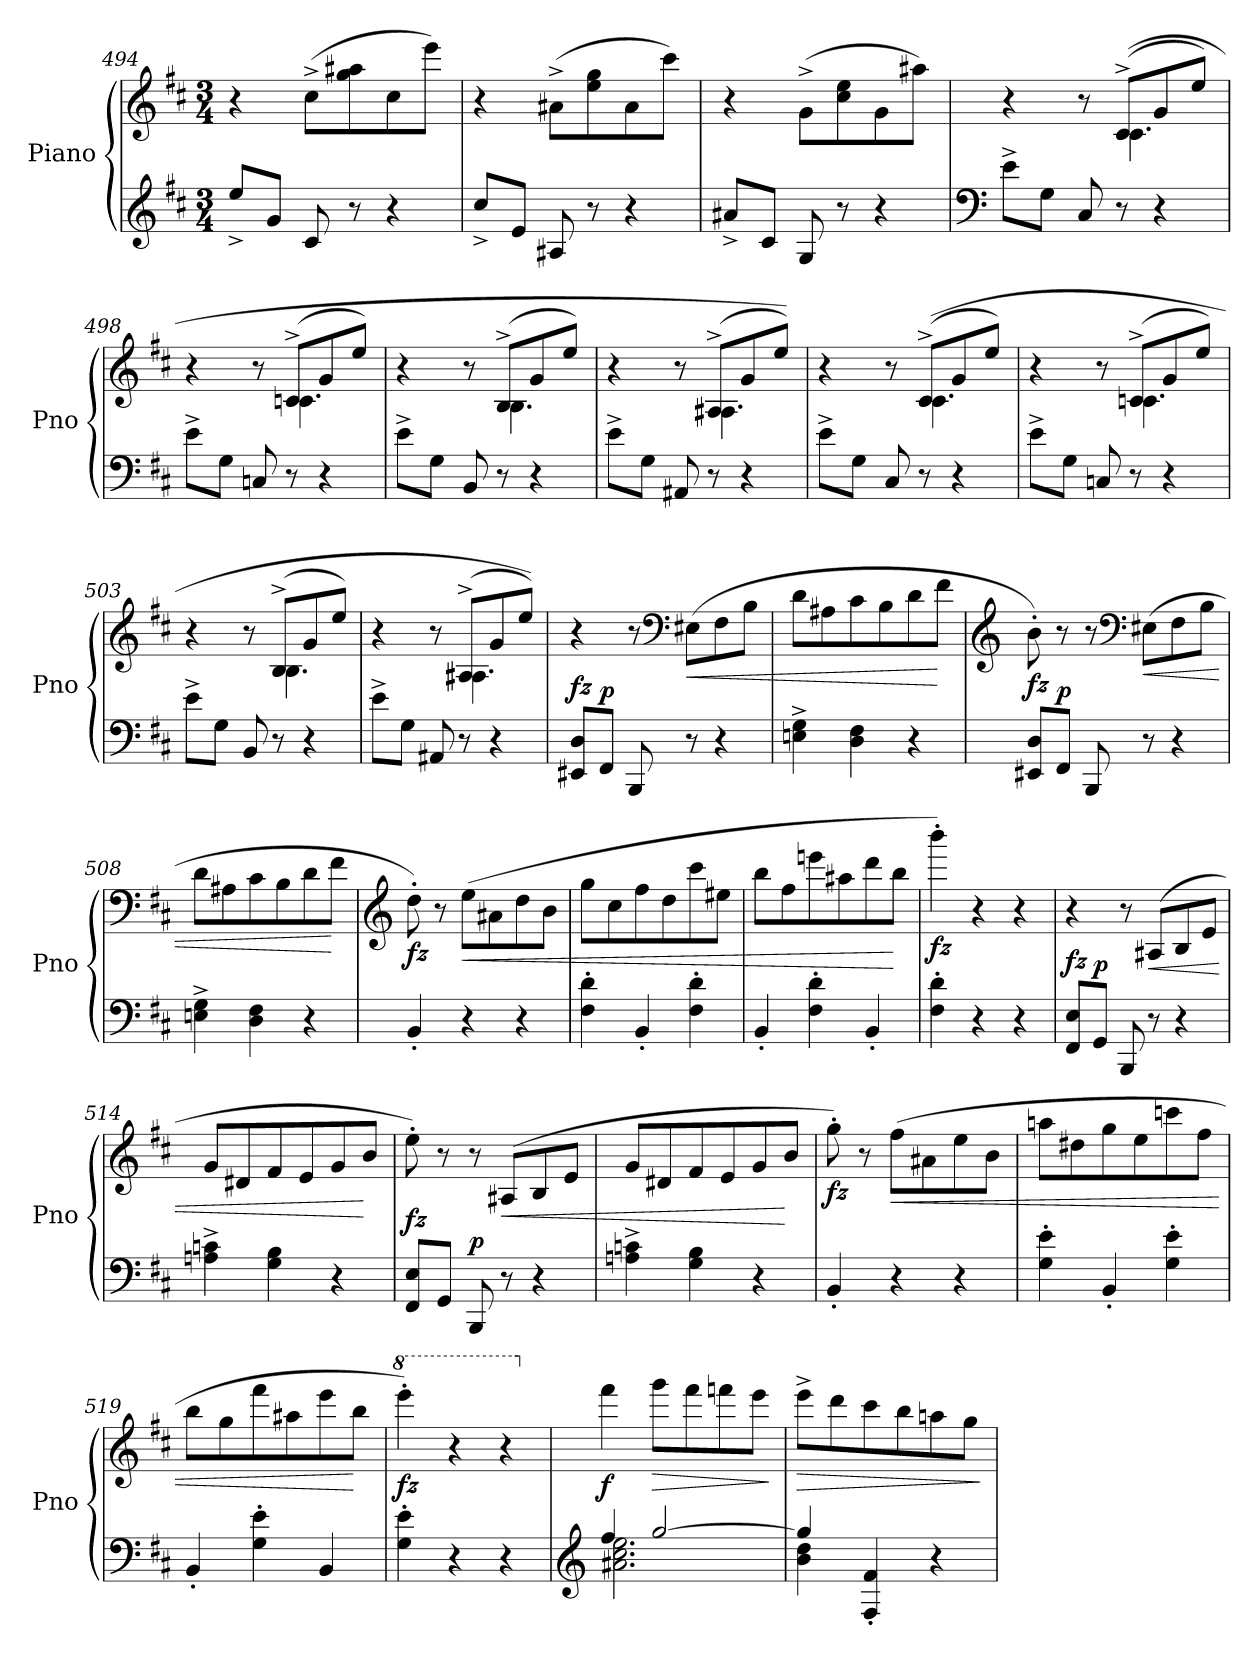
**kern	**kern	**dynam
*part1	*part1	*part1
*staff2	*staff1	*staff1/2
*I"Piano	*	*
*I'Pno	*	*
*clefG2	*clefG2	*
*k[f#c#]	*k[f#c#]	*
*M3/4	*M3/4	*
=494	=494	=494
8ee^/L	4r	.
8g/J	.	.
8c#/	(8cc#^\L	.
8r	8gg\ 8aa#X\	.
4r	8cc#\	.
.	8eee\J)	.
=495	=495	=495
8cc#^/L	4r	.
8e/J	.	.
8A#X/	(8a#X^\L	.
8r	8ee\ 8gg\	.
4r	8a#\	.
.	8ccc#\J)	.
=496	=496	=496
8a#X^/L	4r	.
8c#/J	.	.
8G/	(8g^\L	.
8r	8cc#\ 8ee\	.
4r	8g\	.
.	8aa#X\J)	.
=497	=497	=497
*clefF4	*	*
*	*^	*
8e^\L	4r	4.ryy	.
8G\J	.	.	.
8C#/	8r	.	.
8r	((8c#^/L	4.c#\	.
4r	8g/	.	.
.	8ee/J)	.	.
!!LO:LB:g=z	!!
=498	=498	=498	=498
8e^\L	4r	4.ryy	.
8G\J	.	.	.
8Cn/	8r	.	.
8r	(8cn^/L	4.c\	.
4r	8g/	.	.
.	8ee/J)	.	.
!!LO:LB:g=z	!!
=499	=499	=499	=499
8e^\L	4r	4.ryy	.
8G\J	.	.	.
8BB/	8r	.	.
8r	(8B^/L	4.B\	.
4r	8g/	.	.
.	8ee/J)	.	.
=500	=500	=500	=500
8e^\L	4r	4.ryy	.
8G\J	.	.	.
8AA#X/	8r	.	.
8r	(8A#X^/L	4.A#\	.
4r	8g/	.	.
.	8ee/J))	.	.
=501	=501	=501	=501
8e^\L	4r	4.ryy	.
8G\J	.	.	.
8C#/	8r	.	.
8r	((8c#^/L	4.c#\	.
4r	8g/	.	.
.	8ee/J)	.	.
=502	=502	=502	=502
8e^\L	4r	4.ryy	.
8G\J	.	.	.
8Cn/	8r	.	.
8r	(8cn^/L	4.c\	.
4r	8g/	.	.
.	8ee/J)	.	.
=503	=503	=503	=503
8e^\L	4r	4.ryy	.
8G\J	.	.	.
8BB/	8r	.	.
8r	(8B^/L	4.B\	.
4r	8g/	.	.
.	8ee/J)	.	.
!!LO:LB:g=z	!!
=504	=504	=504	=504
8e^\L	4r	4.ryy	.
8G\J	.	.	.
8AA#X/	8r	.	.
8r	(8A#X^/L	4.A#\	.
4r	8g/	.	.
.	8ee/J))	.	.
*	*v	*v	*
!!LO:LB:g=z
=505	=505	=505
!	!	!LO:DY:a=2
8EE#X/ 8D/L	4r	fz
!	!	!LO:DY:a=2
8FF#/J	.	p
8BBB/	8r	.
*	*clefF4	*
!	!	!LO:HP:b
8r	(8E#X\L	<
4r	8F#\	.
.	8B\J	.
=506	=506	=506
4En\^ 4G\^	8d\L	.
.	8A#X\	.
4D\ 4F#\	8c#\	.
.	8B\	.
4r	8d\	.
.	8f#\J	[
=507	=507	=507
*	*clefG2	*
!	!	!LO:DY:b
8EE#X/ 8D/L	8b'\)	fz
!	!	!LO:DY:a=2
8FF#/J	8r	p
8BBB/	8r	.
*	*clefF4	*
!	!	!LO:HP:b
8r	(8E#X\L	<
4r	8F#\	.
.	8B\J	.
=508	=508	=508
4En\^ 4G\^	8d\L	.
.	8A#X\	.
4D\ 4F#\	8c#\	.
.	8B\	.
4r	8d\	.
.	8f#\J	[
=509	=509	=509
*	*clefG2	*
!	!	!LO:DY:b
4BB'/	8dd'\)	fz
.	8r	.
!	!	!LO:HP:b
4r	(8ee\L	<
.	8a#X\	.
4r	8dd\	.
.	8b\J	.
!!LO:PB:g=z
=510	=510	=510
4F#\' 4d\'	8gg\L	.
.	8cc#\	.
4BB'/	8ff#\	.
.	8dd\	.
4F#\' 4d\'	8ccc#\	.
.	8ee#X\J	.
!!LO:PB:g=z
=511	=511	=511
4BB'/	8bb\L	.
.	8ff#\	.
4F#\' 4d\'	8eeen\	.
.	8aa#X\	.
4BB'/	8ddd\	.
.	8bb\J	[
=512	=512	=512
!	!	!LO:DY:b
4F#\' 4d\'	4bbb'\)	fz
4r	4r	.
4r	4r	.
=513	=513	=513
!	!	!LO:DY:a=2
8FF#/ 8E/L	4r	fz
!	!	!LO:DY:a=2
8GG/J	.	p
8BBB/	8r	.
!	!	!LO:HP:b
8r	(8A#X/L	<
4r	8B/	.
.	8e/J	.
=514	=514	=514
4An\^ 4cn\^	8g/L	.
.	8d#X/	.
4G\ 4B\	8f#/	.
.	8e/	.
4r	8g/	.
.	8b/J	[
=515	=515	=515
!	!	!LO:DY:a=2
8FF#/ 8E/L	8ee'\)	fz
8GG/J	8r	.
!	!	!LO:DY:a=2
8BBB/	8r	p
!	!	!LO:HP:b
8r	(8A#X/L	<
4r	8B/	.
.	8e/J	.
=516	=516	=516
4An\^ 4cn\^	8g/L	.
.	8d#X/	.
4G\ 4B\	8f#/	.
.	8e/	.
4r	8g/	.
.	8b/J	[
!!LO:PB:g=z
=517	=517	=517
!	!	!LO:DY:b
4BB'/	8gg'\)	fz
.	8r	.
!	!	!LO:HP:b
4r	(8ff#\L	<
.	8a#X\	.
4r	8ee\	.
.	8b\J	.
!!LO:PB:g=z
=518	=518	=518
4G\' 4e\'	8aan\L	.
.	8dd#X\	.
4BB'/	8gg\	.
.	8ee\	.
4G\' 4e\'	8cccn\	.
.	8ff#\J	.
=519	=519	=519
4BB'/	8bb\L	.
.	8gg\	.
4G\' 4e\'	8fff#\	.
.	8aa#X\	.
4BB/	8eee\	.
.	8bb\J	[
=520	=520	=520
*	*8va	*
!	!	!LO:DY:b
4G\' 4e\'	4eeee'\)	fz
4r	4r	.
4r	4r	.
=521	=521	=521
*clefG2	*	*
*^	*	*
*	*	*X8va	*
!	!	!	!LO:DY:b
4ff#/	2.a#X\ 2.cc#\ 2.ee\	4fff#\	f
!	!	!	!LO:HP:b
[2gg/	.	8ggg\L	>
.	.	8fff#\	.
.	.	8fffn\	.
.	.	8eee\J	.
*v	*v	*	*
.	.	]
=522	=522	=522
*^	*	*
!	!	!	!LO:HP:b
4gg/]	4b\ 4dd\	8eee^\L	>
.	.	8ddd\	.
4F#/' 4f#/'	2ryy	8ccc#\	.
.	.	8bb\	.
4r	.	8aan\	.
.	.	8gg\J	.
*v	*v	*	*
.	.	]
=	=	=
*-	*-	*-
